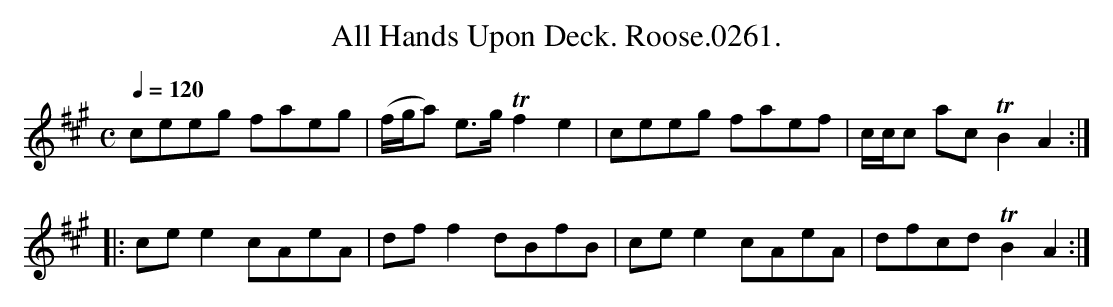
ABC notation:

X:1
T:All Hands Upon Deck. Roose.0261.
M:C
L:1/8
Q:1/4=120
K:A clef=treble
ceeg faeg|(f/g/a) e>g !trill!f2e2|ceeg faef|c/c/c ac !trill!B2A2:|
|:cee2 cAeA|df f2 dBfB|cee2 cAeA|dfcd !trill!B2A2:|
